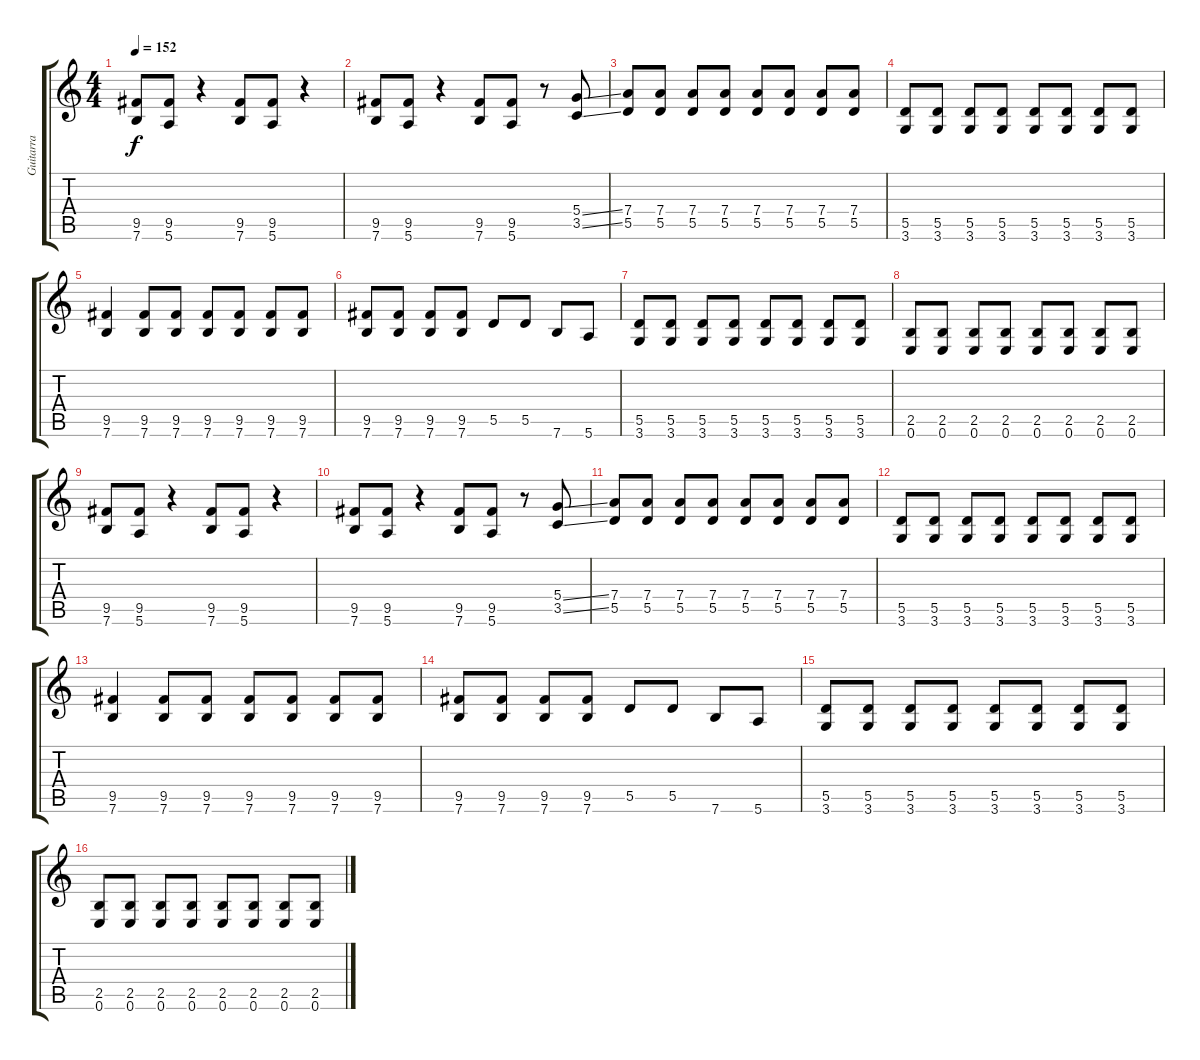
\track ("Guitarra" "Guitarra") {instrument overdrivenguitar}
\staff {score tabs}
\tuning (E4 B3 G3 D3 A2 E2) {hide}
\ts (4 4)
\tempo 152
\clef g2
\ks c
(9.5 7.6).8{dy f} (9.5 5.6).8 r.4 (9.5 7.6).8 (9.5 5.6).8 r.4 |
(9.5 7.6).8 (9.5 5.6).8 r.4 (9.5 7.6).8 (9.5 5.6).8 r.8 (5.4{ss} 3.5{ss}).8 |
(7.4 5.5).8 (7.4 5.5).8 (7.4 5.5).8 (7.4 5.5).8 (7.4 5.5).8 (7.4 5.5).8 (7.4 5.5).8 (7.4 5.5).8 |
(5.5 3.6).8 (5.5 3.6).8 (5.5 3.6).8 (5.5 3.6).8 (5.5 3.6).8 (5.5 3.6).8 (5.5 3.6).8 (5.5 3.6).8 |
(9.5 7.6).4 (9.5 7.6).8 (9.5 7.6).8 (9.5 7.6).8 (9.5 7.6).8 (9.5 7.6).8 (9.5 7.6).8 |
(9.5 7.6).8 (9.5 7.6).8 (9.5 7.6).8 (9.5 7.6).8 5.5.8 5.5.8 7.6.8 5.6.8 |
(5.5 3.6).8 (5.5 3.6).8 (5.5 3.6).8 (5.5 3.6).8 (5.5 3.6).8 (5.5 3.6).8 (5.5 3.6).8 (5.5 3.6).8 |
(2.5 0.6).8 (2.5 0.6).8 (2.5 0.6).8 (2.5 0.6).8 (2.5 0.6).8 (2.5 0.6).8 (2.5 0.6).8 (2.5 0.6).8 |
(9.5 7.6).8 (9.5 5.6).8 r.4 (9.5 7.6).8 (9.5 5.6).8 r.4 |
(9.5 7.6).8 (9.5 5.6).8 r.4 (9.5 7.6).8 (9.5 5.6).8 r.8 (5.4{ss} 3.5{ss}).8 |
(7.4 5.5).8 (7.4 5.5).8 (7.4 5.5).8 (7.4 5.5).8 (7.4 5.5).8 (7.4 5.5).8 (7.4 5.5).8 (7.4 5.5).8 |
(5.5 3.6).8 (5.5 3.6).8 (5.5 3.6).8 (5.5 3.6).8 (5.5 3.6).8 (5.5 3.6).8 (5.5 3.6).8 (5.5 3.6).8 |
(9.5 7.6).4 (9.5 7.6).8 (9.5 7.6).8 (9.5 7.6).8 (9.5 7.6).8 (9.5 7.6).8 (9.5 7.6).8 |
(9.5 7.6).8 (9.5 7.6).8 (9.5 7.6).8 (9.5 7.6).8 5.5.8 5.5.8 7.6.8 5.6.8 |
(5.5 3.6).8 (5.5 3.6).8 (5.5 3.6).8 (5.5 3.6).8 (5.5 3.6).8 (5.5 3.6).8 (5.5 3.6).8 (5.5 3.6).8 |
(2.5 0.6).8 (2.5 0.6).8 (2.5 0.6).8 (2.5 0.6).8 (2.5 0.6).8 (2.5 0.6).8 (2.5 0.6).8 (2.5 0.6).8
